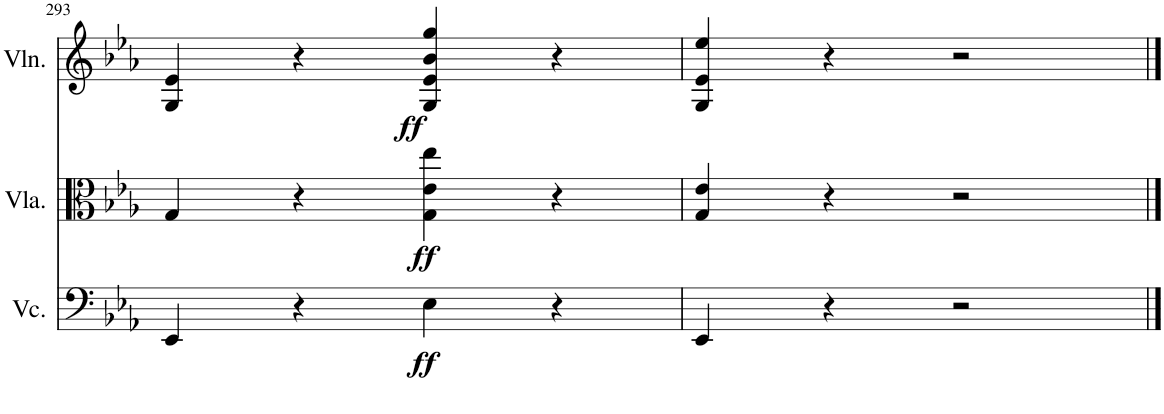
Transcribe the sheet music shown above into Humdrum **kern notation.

**kern	**dynam	**kern	**dynam	**kern	**dynam
*part3	*part3	*part2	*part2	*part1	*part1
*staff3	*staff3	*staff2	*staff2	*staff1	*staff1
*I"Violoncello	*	*I"Viola	*	*I"Violin	*
*I'Vc.	*	*I'Vla.	*	*I'Vln.	*
!!LO:PB:g=z
*clefF4	*	*clefC3	*	*clefG2	*
*k[b-e-a-]	*	*k[b-e-a-]	*	*k[b-e-a-]	*
*M4/4	*	*M4/4	*	*M4/4	*
*met(c)	*	*met(c)	*	*met(c)	*
=293	=293	=293	=293	=293	=293
4EE-/	.	4G/	.	4G/ 4e-/	.
4r	.	4r	.	4r	.
!	!LO:DY:b	!	!LO:DY:b	!	!LO:DY:b
4E-\	ff	4G\ 4e-\ 4ee-\	ff	4G/ 4e-/ 4b-/ 4gg/	ff
4r	.	4r	.	4r	.
=294	=294	=294	=294	=294	=294
4EE-/	.	4G/ 4e-/	.	4G/ 4e-/ 4ee-/	.
4r	.	4r	.	4r	.
2r	.	2r	.	2r	.
==	==	==	==	==	==
*-	*-	*-	*-	*-	*-
